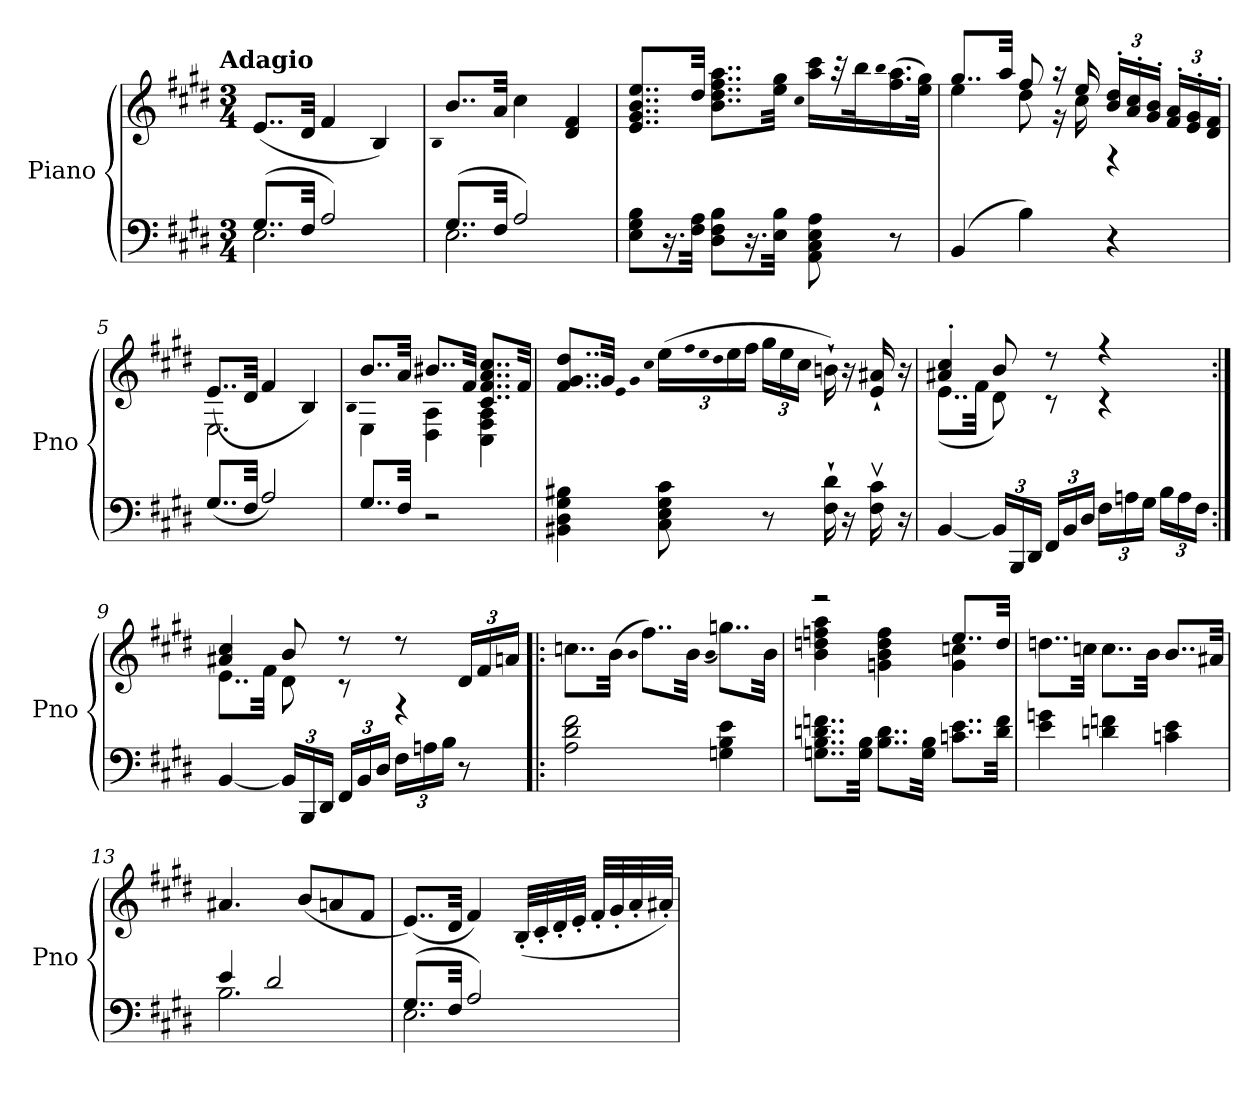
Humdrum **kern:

**kern	**kern
*part1	*part1
*staff2	*staff1
*I"Piano	*
*I'Pno	*
*clefF4	*clefG2
*k[f#c#g#d#]	*k[f#c#g#d#]
*E:	*E:
!!LO:TX:omd:t=Adagio
*M3/4	*M3/4
*MM48	*MM48
=1	=1
*^	*
(8..G#/L	2.E\	(8..e/L
32F#/Jkk	.	32d#/Jkk
2A/)	.	4f#/
.	.	4B/)
=2	=2	=2
.	.	qB
(8..G#/L	2.E\	8..b/L
32F#/Jkk	.	32a/Jkk
2A/)	.	4cc#\
.	.	4d#/ 4f#/
*v	*v	*
=3	=3
8E\ 8G#\ 8B\L	8..e/ 8..g#/ 8..b/ 8..ee/L
16.r	.
32F#\ 32A\Jkk	32dd#/Jkk
8D#\ 8F#\ 8B\L	8..b\ 8..dd#\ 8..ff#\ 8..aa\L
16.r	.
32E\ 32B\Jkk	32ee\ 32gg#\Jkk
.	qcc#
8AA\ 8C#\ 8E\ 8A\	16aa\ 16ccc#\LL
.	32r
.	32bb\K
.	qbb
8r	(16.ff#\ 16.aa\
.	32ee\ 32gg#\JJk)
=4	=4
*	*^
(4BB/	8..gg#/L	4ee\
.	32aa/Jkk	.
4B\)	8ff#/	8dd#\
.	16r	16r
.	16ee/	16cc#\
4r	24b'/ 24dd#'/LL	4r
.	24a'/ 24cc#'/	.
.	24g#'/ 24b'/JJ	.
.	24f#'/ 24a'/LL	.
.	24e'/ 24g#'/	.
.	24d#'/ 24f#'/JJ	.
=5	=5	=5
(8..G#/L	2.E\	(8..e/L
32F#/Jkk	.	32d#/Jkk
2A/)	.	4f#/
.	.	4B/)
=6	=6	=6
.	.	qB
8..G#/L	4E\	8..b/L
32F#/Jkk	.	32a/Jkk
2r	4D#\ 4A\	8..b#X/L
.	.	32f#/Jkk
.	4C#\ 4F#\ 4A\	8..c#/ 8..f#/ 8..a/ 8..cc#/L
.	.	32f#/Jkk
*	*v	*v
=7	=7
4BB#X\ 4D#\ 4G#\ 4B#X\	8..f#/ 8..g#/ 8..dd#/L
.	32g#/Jkk
.	qe
.	qg#
.	qcc#
8C#\ 8E\ 8G#\ 8c#\	(24ee\LL
.	qff#
.	qee
.	qdd#
.	24ee\
.	24ff#\JJ
8r	24gg#\LL
.	24ee\
.	24cc#\JJ
16F#`\ 16d#`\	16bn`\)
16r	16r
16F#v\ 16c#v\	16e`/ 16a#X`/
16r	16r
=8	=8
*	*^
[4BB/	4a#X'/ 4cc#'/	(8..e\L
.	.	32f#\Jkk
24BB/LL]	8b/	8d#\)
24BBB/	.	.
24DD#/JJ	.	.
24FF#/LL	8r	8r
24BB/	.	.
24D#/JJ	.	.
24F#\LL	4r	4r
24An\	.	.
24G#\JJ	.	.
24B\LL	.	.
24A\	.	.
24F#\JJ	.	.
=9:|!	=9:|!	=9:|!
[4BB/	4a#X/ 4cc#/	8..e\L
.	.	32f#\Jkk
24BB/LL]	8b/	8d#\
24BBB/	.	.
24DD#/JJ	.	.
24FF#/LL	8r	8r
24BB/	.	.
24D#/JJ	.	.
24F#\LL	8r	4r
24An\	.	.
24B\JJ	.	.
8r	24d#/LL	.
.	24f#/	.
.	24an/JJ	.
*	*v	*v
=10!|:	=10!|:
2A\ 2d#\ 2f#\	8..ccn\L
.	(32b\Jkk
.	qb
.	8..ff#\L)
.	32b\Jkk
.	(qb
4Gn\ 4B\ 4e\	8..ggn\L)
.	32b\Jkk
=11	=11
*	*^
8..Gn\ 8..B\ 8..dn\ 8..fn\L	2r	4b\ 4ddn\ 4ffn\ 4aa\
32G\ 32B\Jkk	.	.
8..B\ 8..d\L	.	4gn\ 4b\ 4dd\ 4ff\
32G\ 32B\Jkk	.	.
8..cn\ 8..e\L	8..ee/L	4g\ 4ccn\
32d\ 32f\Jkk	32dd/Jkk	.
*	*v	*v
=12	=12
4e\ 4gn\	8..ddn\L
.	32ccn\Jkk
4dn\ 4fn\	8..cc\L
.	32b\Jkk
4cn\ 4e\	8..b/L
.	32a#X/Jkk
=13	=13
*^	*
4e/	2.B\	4.a#X/
2d#/	.	.
.	.	(8b/L
.	.	8an/
.	.	8f#/J
=14	=14	=14
(8..G#/L	2.E\	(8..e/L)
32F#/Jkk	.	32d#/Jkk
2A/)	.	4f#/)
.	.	(32B'/LLL
.	.	32c#'/
.	.	32d#'/
.	.	32e'/JJJ
.	.	32f#'/LLL
.	.	32g#'/
.	.	32a'/
.	.	32a#X'/JJJ)
*v	*v	*
=	=
*-	*-
